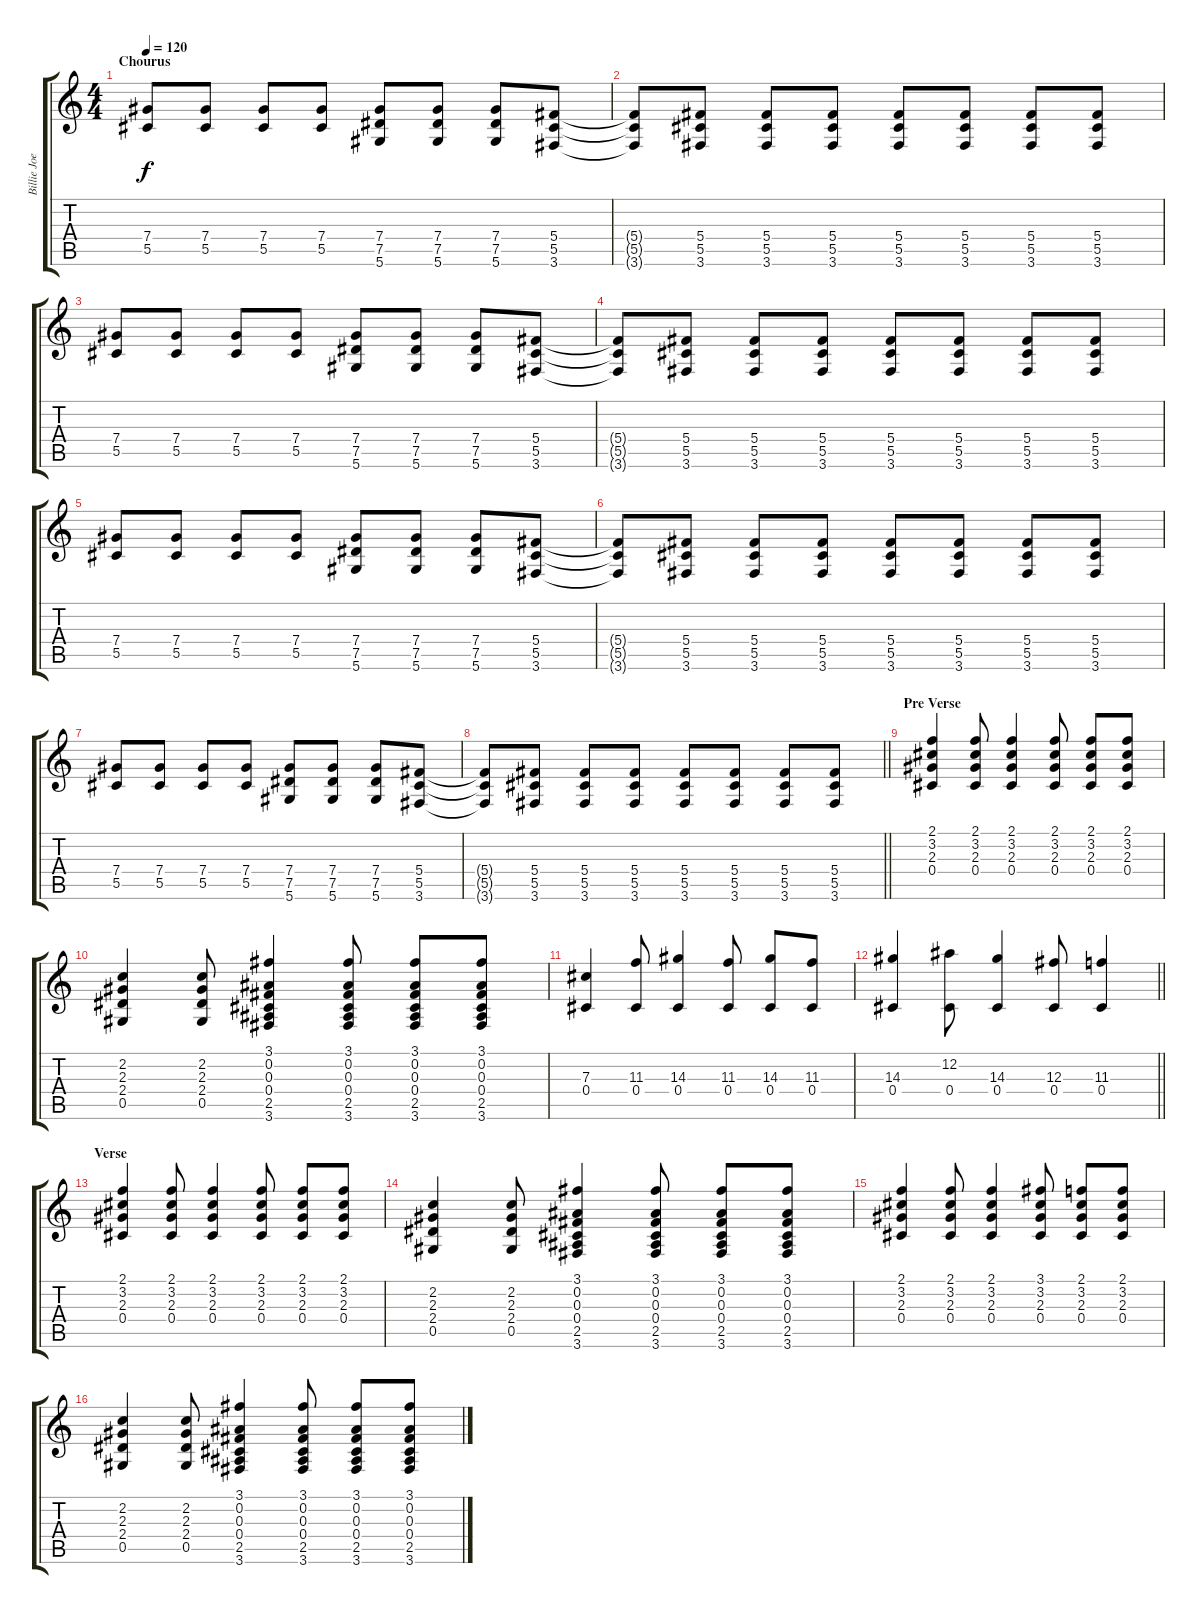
\track ("Billie Joe" "Billie Joe") {instrument distortionguitar}
\staff {score tabs}
\tuning (Eb4 Bb3 Gb3 Db3 Ab2 Eb2) {hide}
\ts (4 4)
\section ("" "Chourus")
\tempo 120
\clef g2
\ks c
(7.4 5.5).8{dy f} (7.4 5.5).8 (7.4 5.5).8 (7.4 5.5).8 (7.4 7.5 5.6).8 (7.4 7.5 5.6).8 (7.4 7.5 5.6).8 (5.4 5.5 3.6).8 |
(5.4{t} 5.5{t} 3.6{t}).8 (5.4 5.5 3.6).8 (5.4 5.5 3.6).8 (5.4 5.5 3.6).8 (5.4 5.5 3.6).8 (5.4 5.5 3.6).8 (5.4 5.5 3.6).8 (5.4 5.5 3.6).8 |
(7.4 5.5).8 (7.4 5.5).8 (7.4 5.5).8 (7.4 5.5).8 (7.4 7.5 5.6).8 (7.4 7.5 5.6).8 (7.4 7.5 5.6).8 (5.4 5.5 3.6).8 |
(5.4{t} 5.5{t} 3.6{t}).8 (5.4 5.5 3.6).8 (5.4 5.5 3.6).8 (5.4 5.5 3.6).8 (5.4 5.5 3.6).8 (5.4 5.5 3.6).8 (5.4 5.5 3.6).8 (5.4 5.5 3.6).8 |
(7.4 5.5).8 (7.4 5.5).8 (7.4 5.5).8 (7.4 5.5).8 (7.4 7.5 5.6).8 (7.4 7.5 5.6).8 (7.4 7.5 5.6).8 (5.4 5.5 3.6).8 |
(5.4{t} 5.5{t} 3.6{t}).8 (5.4 5.5 3.6).8 (5.4 5.5 3.6).8 (5.4 5.5 3.6).8 (5.4 5.5 3.6).8 (5.4 5.5 3.6).8 (5.4 5.5 3.6).8 (5.4 5.5 3.6).8 |
(7.4 5.5).8 (7.4 5.5).8 (7.4 5.5).8 (7.4 5.5).8 (7.4 7.5 5.6).8 (7.4 7.5 5.6).8 (7.4 7.5 5.6).8 (5.4 5.5 3.6).8 |
\barLineRight lightlight
(5.4{t} 5.5{t} 3.6{t}).8 (5.4 5.5 3.6).8 (5.4 5.5 3.6).8 (5.4 5.5 3.6).8 (5.4 5.5 3.6).8 (5.4 5.5 3.6).8 (5.4 5.5 3.6).8 (5.4 5.5 3.6).8 |
\section ("" "Pre Verse")
(2.1 3.2 2.3 0.4).4 (2.1 3.2 2.3 0.4).8 (2.1 3.2 2.3 0.4).4 (2.1 3.2 2.3 0.4).8 (2.1 3.2 2.3 0.4).8 (2.1 3.2 2.3 0.4).8 |
(2.2 2.3 2.4 0.5).4 (2.2 2.3 2.4 0.5).8 (3.1 0.2 0.3 0.4 2.5 3.6).4 (3.1 0.2 0.3 0.4 2.5 3.6).8 (3.1 0.2 0.3 0.4 2.5 3.6).8 (3.1 0.2 0.3 0.4 2.5 3.6).8 |
(7.3 0.4).4 (11.3 0.4).8 (14.3 0.4).4 (11.3 0.4).8 (14.3 0.4).8 (11.3 0.4).8 |
\barLineRight lightlight
(14.3 0.4).4 (12.2 0.4).8 (14.3 0.4).4 (12.3 0.4).8 (11.3 0.4).4 |
\section ("" "Verse")
(2.1 3.2 2.3 0.4).4 (2.1 3.2 2.3 0.4).8 (2.1 3.2 2.3 0.4).4 (2.1 3.2 2.3 0.4).8 (2.1 3.2 2.3 0.4).8 (2.1 3.2 2.3 0.4).8 |
(2.2 2.3 2.4 0.5).4 (2.2 2.3 2.4 0.5).8 (3.1 0.2 0.3 0.4 2.5 3.6).4 (3.1 0.2 0.3 0.4 2.5 3.6).8 (3.1 0.2 0.3 0.4 2.5 3.6).8 (3.1 0.2 0.3 0.4 2.5 3.6).8 |
(2.1 3.2 2.3 0.4).4 (2.1 3.2 2.3 0.4).8 (2.1 3.2 2.3 0.4).4 (3.1 3.2 2.3 0.4).8 (2.1 3.2 2.3 0.4).8 (2.1 3.2 2.3 0.4).8 |
(2.2 2.3 2.4 0.5).4 (2.2 2.3 2.4 0.5).8 (3.1 0.2 0.3 0.4 2.5 3.6).4 (3.1 0.2 0.3 0.4 2.5 3.6).8 (3.1 0.2 0.3 0.4 2.5 3.6).8 (3.1 0.2 0.3 0.4 2.5 3.6).8
